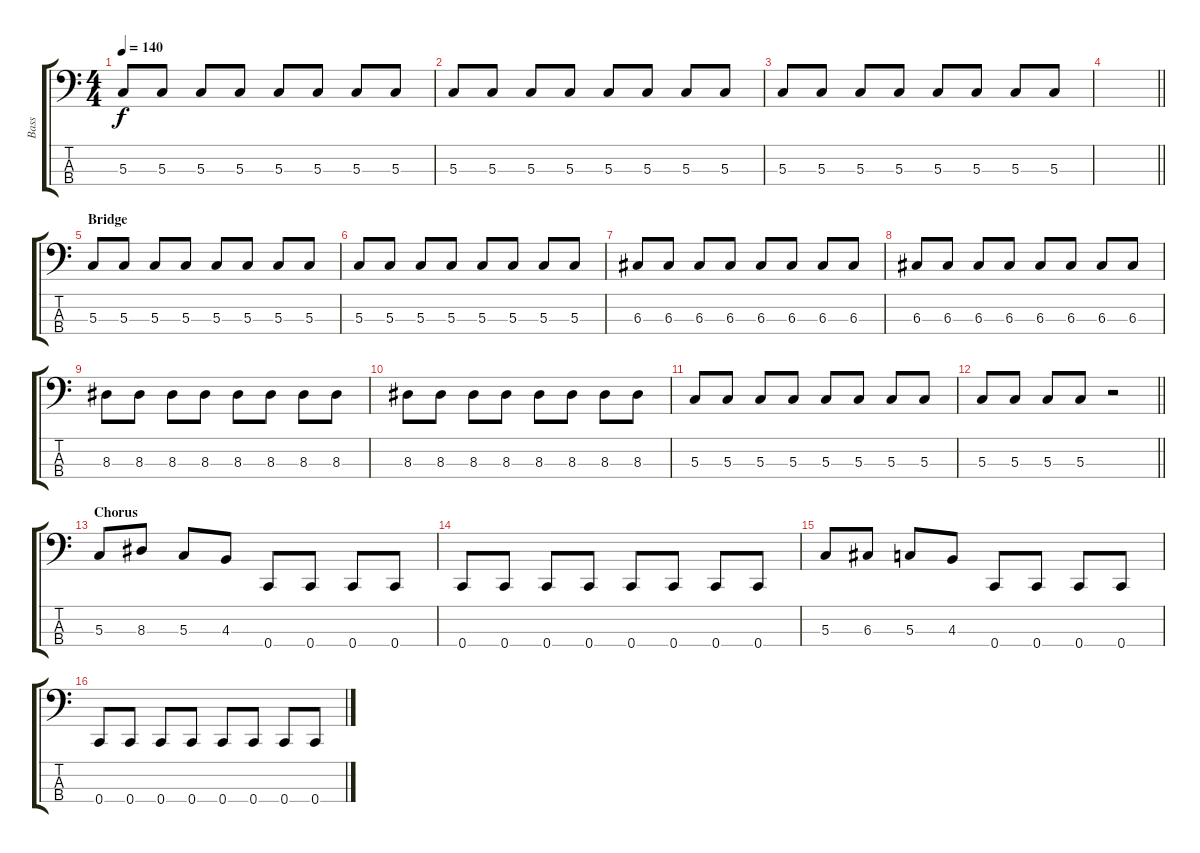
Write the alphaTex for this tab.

\track ("Bass" "Bass") {instrument electricbassfinger}
\staff {score tabs}
\tuning (F2 C2 G1 C1) {hide}
\ts (4 4)
\tempo 140
\clef f4
\ks c
5.3.8{dy f} 5.3.8 5.3.8 5.3.8 5.3.8 5.3.8 5.3.8 5.3.8 |
5.3.8 5.3.8 5.3.8 5.3.8 5.3.8 5.3.8 5.3.8 5.3.8 |
5.3.8 5.3.8 5.3.8 5.3.8 5.3.8 5.3.8 5.3.8 5.3.8 |
\barLineRight lightlight
|
\section ("" "Bridge")
5.3.8 5.3.8 5.3.8 5.3.8 5.3.8 5.3.8 5.3.8 5.3.8 |
5.3.8 5.3.8 5.3.8 5.3.8 5.3.8 5.3.8 5.3.8 5.3.8 |
6.3.8 6.3.8 6.3.8 6.3.8 6.3.8 6.3.8 6.3.8 6.3.8 |
6.3.8 6.3.8 6.3.8 6.3.8 6.3.8 6.3.8 6.3.8 6.3.8 |
8.3.8 8.3.8 8.3.8 8.3.8 8.3.8 8.3.8 8.3.8 8.3.8 |
8.3.8 8.3.8 8.3.8 8.3.8 8.3.8 8.3.8 8.3.8 8.3.8 |
5.3.8 5.3.8 5.3.8 5.3.8 5.3.8 5.3.8 5.3.8 5.3.8 |
\barLineRight lightlight
5.3.8 5.3.8 5.3.8 5.3.8 r.2 |
\section ("" "Chorus")
5.3.8{volume 12} 8.3.8 5.3.8 4.3.8 0.4.8 0.4.8 0.4.8 0.4.8 |
0.4.8 0.4.8 0.4.8 0.4.8 0.4.8 0.4.8 0.4.8 0.4.8 |
5.3.8 6.3.8 5.3.8 4.3.8 0.4.8 0.4.8 0.4.8 0.4.8 |
0.4.8 0.4.8 0.4.8 0.4.8 0.4.8 0.4.8 0.4.8 0.4.8
